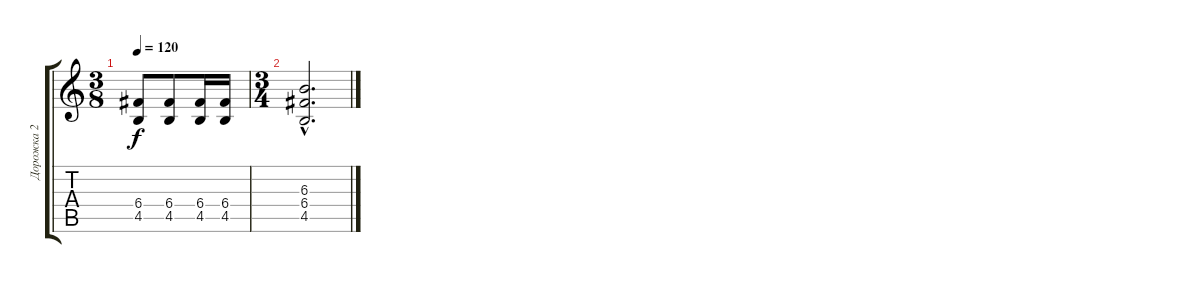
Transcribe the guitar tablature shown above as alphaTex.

\track ("Дорожка 2" "Дорожка 2") {instrument distortionguitar}
\staff {score tabs}
\tuning (D4 A3 F3 C3 G2 D2) {hide}
\ts (3 8)
\tempo 120
\clef g2
\ks c
(6.4 4.5).8{dy f} (6.4 4.5).8 (6.4 4.5).16 (6.4 4.5).16 |
\ts (3 4)
(6.3{hac} 6.4{hac} 4.5{hac}).2{d}
